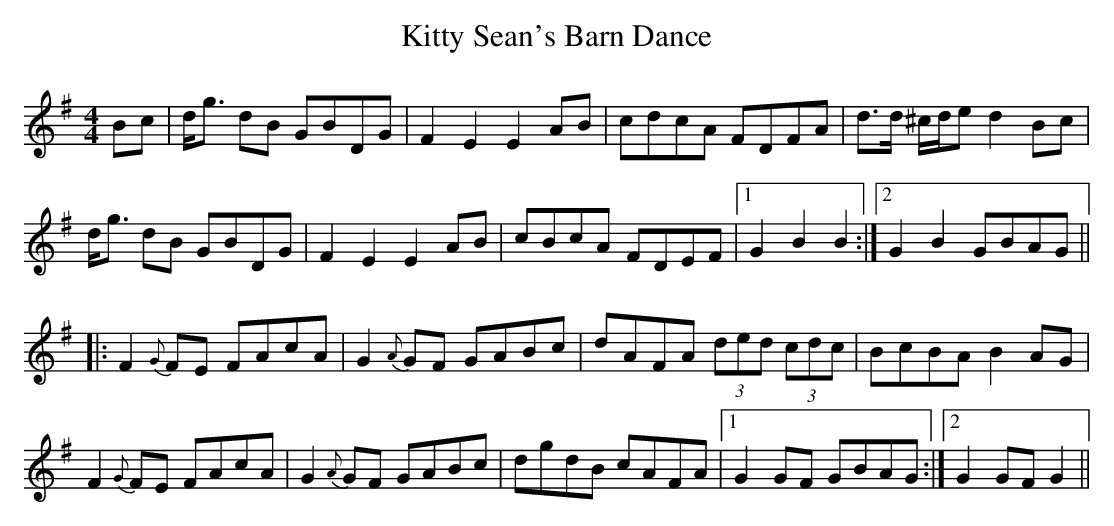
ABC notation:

X:1
T:Kitty Sean's Barn Dance
M:4/4
L:1/8
K:G
Bc | d<g dB GBDG | F2E2E2 AB | cdcA FDFA | d>d ^c/d/e d2 Bc |
d<g dB GBDG | F2E2E2 AB | cBcA FDEF |1 G2B2B2 :|2 G2B2 GBAG ||
|: F2 {G}FE FAcA | G2 {A}GF GABc | dAFA (3ded (3cdc | BcBA B2AG |
F2 {G}FE FAcA | G2 {A}GF GABc | dgdB cAFA|1 G2GF GBAG:|2 G2GF G2||
